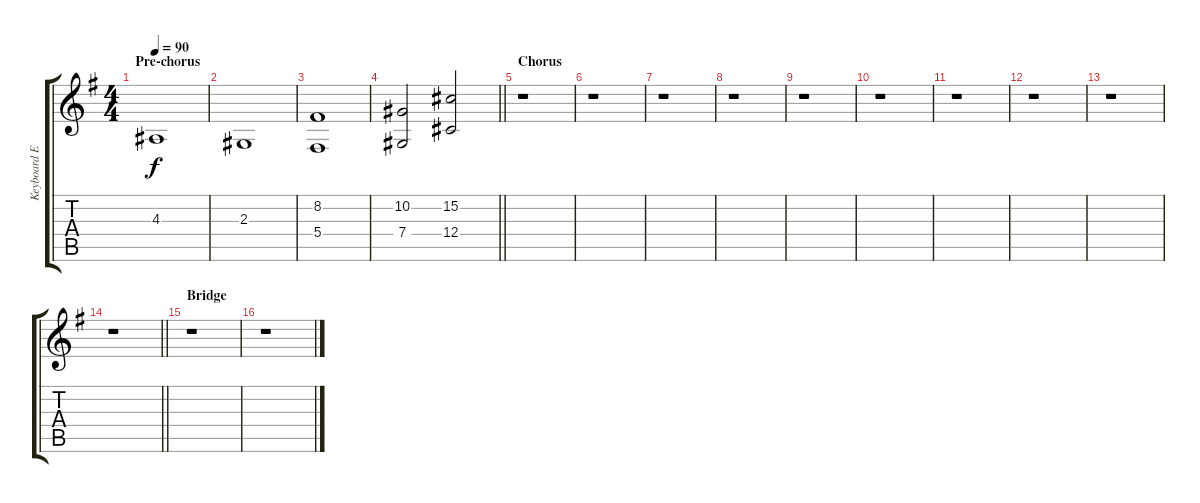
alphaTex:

\track ("Keyboard Effects" "Keyboard E") {instrument synthstrings1}
\staff {score tabs}
\tuning (Eb4 Bb3 Gb3 Db3 Ab2 Eb2) {hide}
\ts (4 4)
\section ("" "Pre-chorus")
\tempo 90
\clef g2
\ks g
4.3.1{dy f volume 12} |
2.3.1 |
(8.2 5.4).1 |
\barLineRight lightlight
(10.2 7.4).2 (15.2 12.4).2 |
\section ("" "Chorus")
r.1 |
r.1 |
r.1 |
r.1 |
r.1 |
r.1 |
r.1 |
r.1 |
r.1 |
\barLineRight lightlight
r.1 |
\section ("" "Bridge")
r.1 |
r.1
